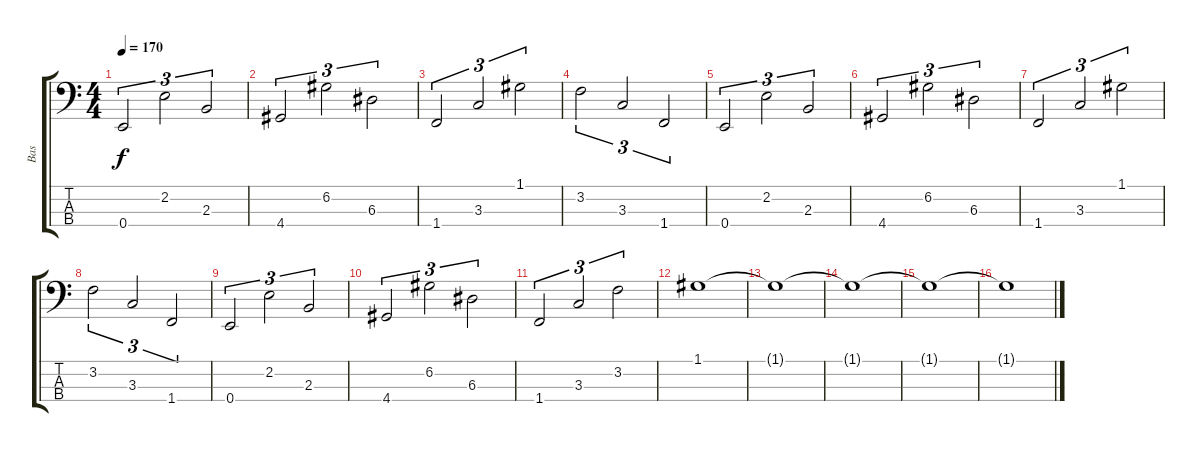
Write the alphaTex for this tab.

\track ("Bas" "Bas") {instrument electricbasspick}
\staff {score tabs}
\tuning (G2 D2 A1 E1) {hide}
\ts (4 4)
\tempo 170
\clef f4
\ks c
0.4.2{tu (3 2) dy f} 2.2.2{tu (3 2)} 2.3.2{tu (3 2)} |
4.4.2{tu (3 2)} 6.2.2{tu (3 2)} 6.3.2{tu (3 2)} |
1.4.2{tu (3 2)} 3.3.2{tu (3 2)} 1.1.2{tu (3 2)} |
3.2.2{tu (3 2)} 3.3.2{tu (3 2)} 1.4.2{tu (3 2)} |
0.4.2{tu (3 2)} 2.2.2{tu (3 2)} 2.3.2{tu (3 2)} |
4.4.2{tu (3 2)} 6.2.2{tu (3 2)} 6.3.2{tu (3 2)} |
1.4.2{tu (3 2)} 3.3.2{tu (3 2)} 1.1.2{tu (3 2)} |
3.2.2{tu (3 2)} 3.3.2{tu (3 2)} 1.4.2{tu (3 2)} |
0.4.2{tu (3 2)} 2.2.2{tu (3 2)} 2.3.2{tu (3 2)} |
4.4.2{tu (3 2)} 6.2.2{tu (3 2)} 6.3.2{tu (3 2)} |
1.4.2{tu (3 2)} 3.3.2{tu (3 2)} 3.2.2{tu (3 2)} |
1.1.1 |
1.1{t}.1 |
1.1{t}.1 |
1.1{t}.1{volume 0} |
1.1{t}.1
